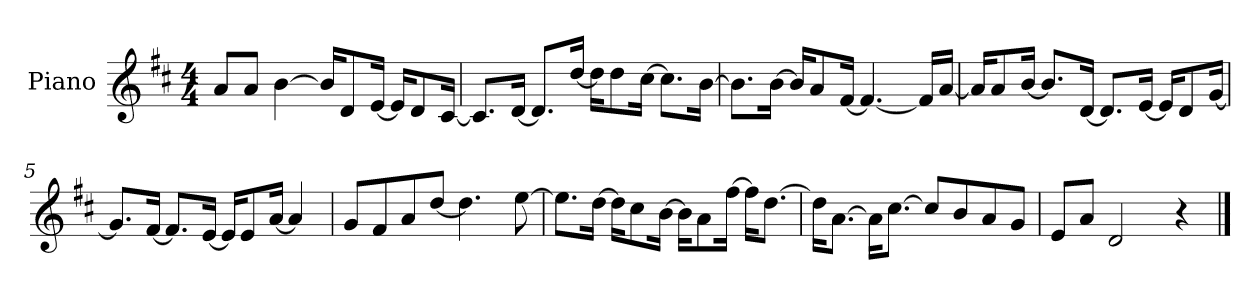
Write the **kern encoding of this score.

**kern
*part1
*staff1
*I"Piano
*I'P-no
*clefG2
*k[f#c#]
*M4/4
*MM90
=1
8a/L
8a/J
[4b\
16b/KL]
8d/
[16e/Jk
16e/KL]
8d/
[16c#/Jk
=2
8.c#/L]
[16d/Jk
8.d/L]
[16dd/Jk
16dd\KL]
8dd\
[16cc#\Jk
8.cc#\L]
[16b\Jk
=3
8.b\L]
[16b\Jk
16b/KL]
8a/
[16f#/Jk
4.f#/_
16f#/LL]
[16a/JJ
=4
16a/KL]
8a/
[16b/Jk
8.b/L]
[16d/Jk
8.d/L]
[16e/Jk
16e/KL]
8d/
[16g/Jk
!!LO:LB:g=z
=5
8.g/L]
[16f#/Jk
8.f#/L]
[16e/Jk
16e/KL]
8e/
[16a/Jk
4a/]
=6
8g/L
8f#/
8a/
[8dd/J
4.dd\]
[8ee\
=7
8.ee\L]
[16dd\Jk
16dd\KL]
8cc#\
[16b\Jk
16b\KL]
8a\
[16ff#\Jk
16ff#\KL]
[8.dd\J
=8
16dd\KL]
[8.a\J
16a\KL]
[8.cc#\J
8cc#/L]
8b/
8a/
8g/J
=9
8e/L
8a/J
2d/
4r
==
*-
